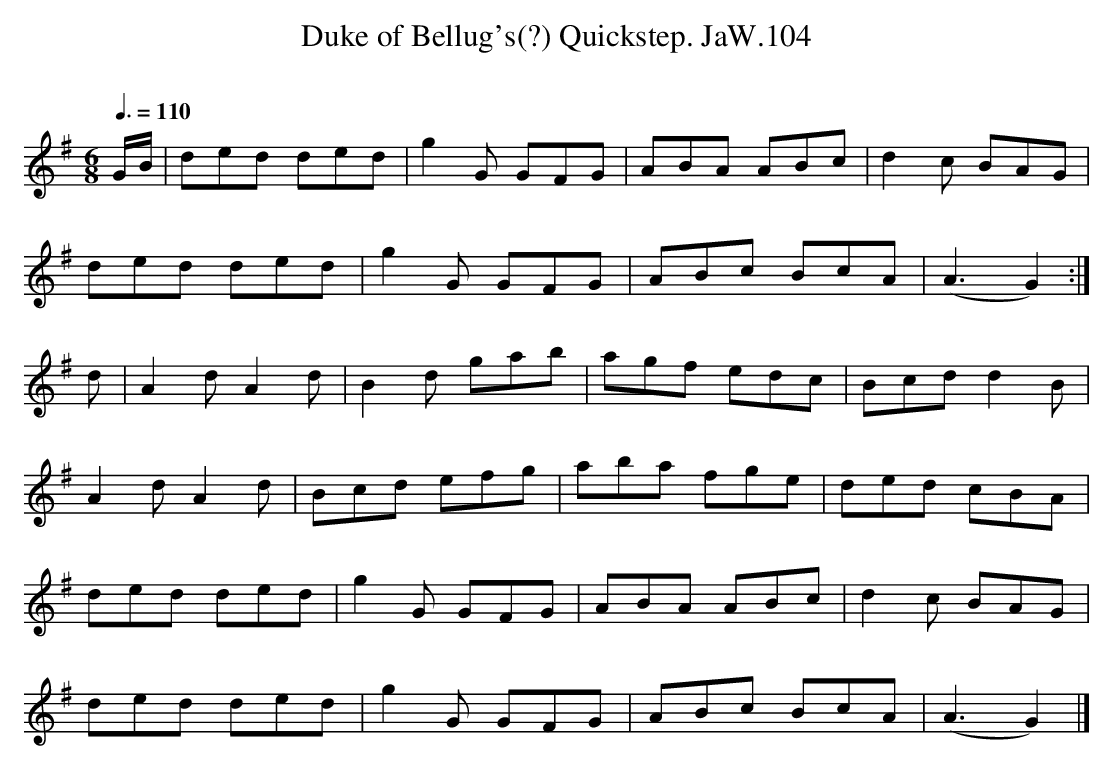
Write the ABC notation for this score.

X:1
T:Duke of Bellug's(?) Quickstep. JaW.104
M:6/8
L:1/8
Q:3/8=110
O:
K:G
G/B/|ded ded|g2G GFG|ABA ABc|d2c BAG|
ded ded|g2G GFG|ABc BcA|(A3G2):|
d|A2d A2d|B2d gab|agf edc|Bcd d2B|
A2d A2d|Bcd efg|aba fge|ded cBA|
ded ded|g2G GFG|ABA ABc|d2c BAG|
ded ded|g2G GFG|ABc BcA|(A3G2)|]
